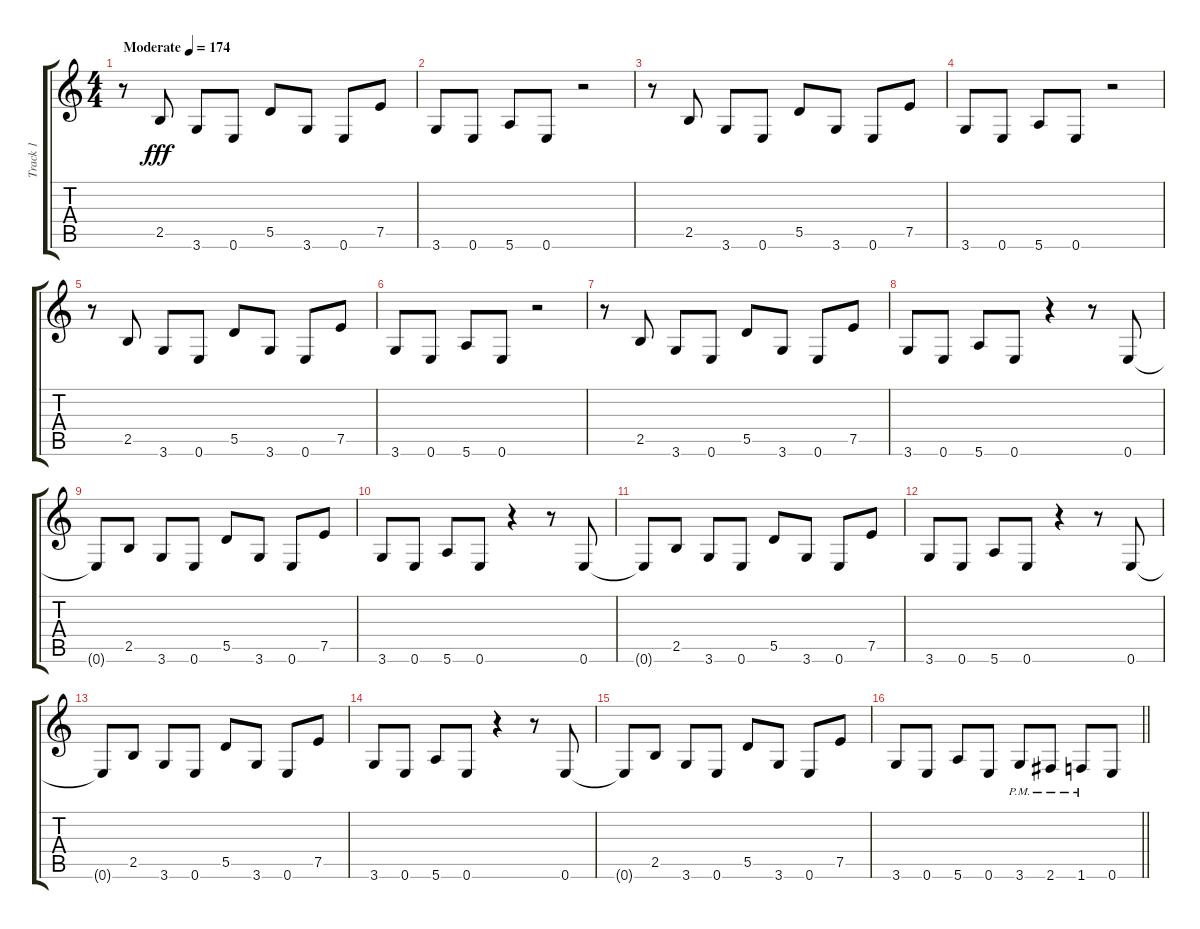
\track ("Track 1" "Track 1") {instrument distortionguitar}
\staff {score tabs}
\tuning (E4 B3 G3 D3 A2 E2) {hide}
\ts (4 4)
\tempo (174 "Moderate")
\clef g2
\ks c
r.8{dy fff instrument distortionguitar} 2.5.8 3.6.8 0.6.8 5.5.8 3.6.8 0.6.8 7.5.8 |
3.6.8 0.6.8 5.6.8 0.6.8 r.2 |
r.8 2.5.8 3.6.8 0.6.8 5.5.8 3.6.8 0.6.8 7.5.8 |
3.6.8 0.6.8 5.6.8 0.6.8 r.2 |
r.8 2.5.8 3.6.8 0.6.8 5.5.8 3.6.8 0.6.8 7.5.8 |
3.6.8 0.6.8 5.6.8 0.6.8 r.2 |
r.8 2.5.8 3.6.8 0.6.8 5.5.8 3.6.8 0.6.8 7.5.8 |
3.6.8 0.6.8 5.6.8 0.6.8 r.4 r.8 0.6.8 |
0.6{t}.8 2.5.8 3.6.8 0.6.8 5.5.8 3.6.8 0.6.8 7.5.8 |
3.6.8 0.6.8 5.6.8 0.6.8 r.4 r.8 0.6.8 |
0.6{t}.8 2.5.8 3.6.8 0.6.8 5.5.8 3.6.8 0.6.8 7.5.8 |
3.6.8 0.6.8 5.6.8 0.6.8 r.4 r.8 0.6.8 |
0.6{t}.8 2.5.8 3.6.8 0.6.8 5.5.8 3.6.8 0.6.8 7.5.8 |
3.6.8 0.6.8 5.6.8 0.6.8 r.4 r.8 0.6.8 |
0.6{t}.8 2.5.8 3.6.8 0.6.8 5.5.8 3.6.8 0.6.8 7.5.8 |
\barLineRight lightlight
3.6.8 0.6.8 5.6.8 0.6.8 3.6{pm}.8 2.6{pm}.8 1.6{pm}.8 0.6.8
